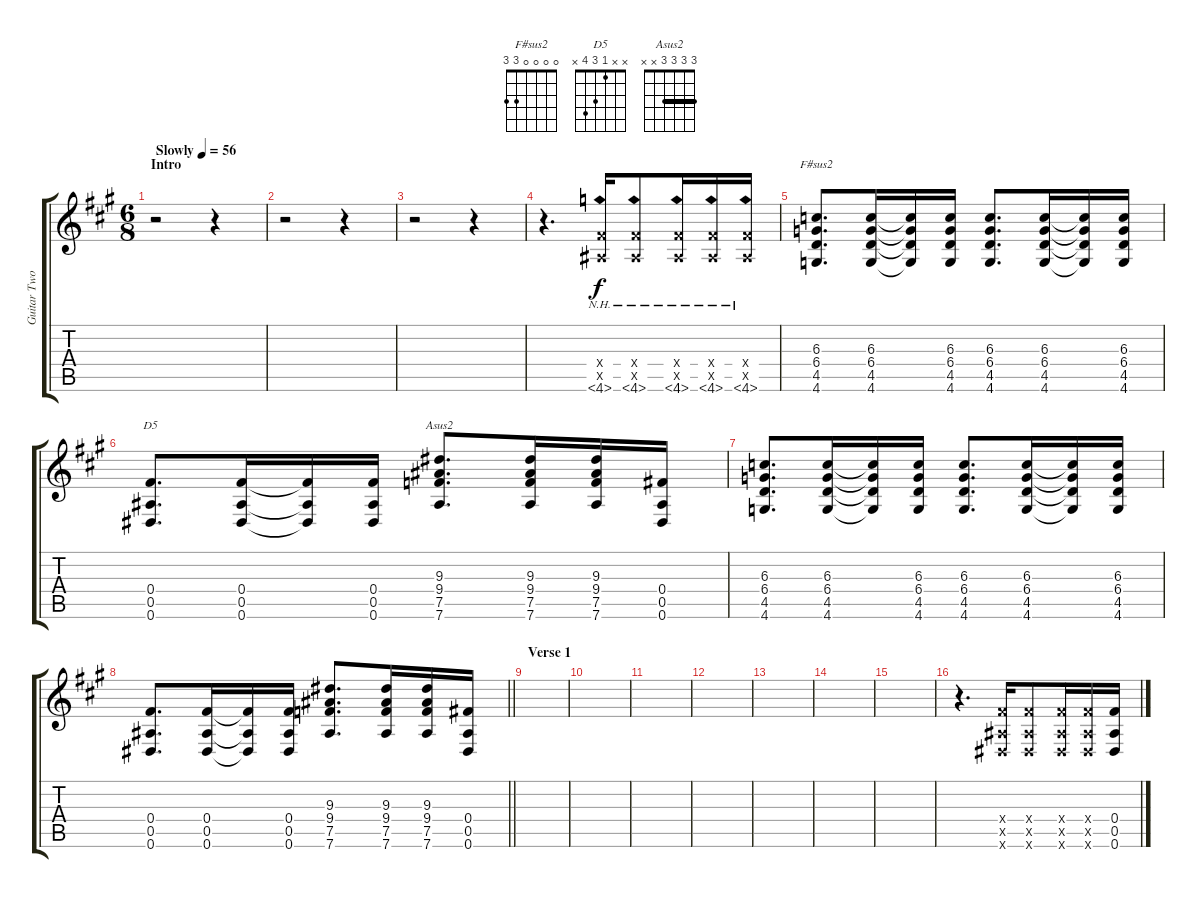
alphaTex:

\track ("Guitar Two" "Guitar Two") {instrument distortionguitar}
\staff {score tabs}
\tuning (Db4 Ab3 Db3 Gb3 Bb2 Eb2) {hide}
\chord ("F#sus2" 0 0 0 0 3 3)
\chord ("D5" x x 1 3 4 x)
\chord ("Asus2" 3 3 3 3 x x) {barre 3}
\ts (6 8)
\section ("" "Intro")
\tempo (56 "Slowly")
\clef g2
\ks a
r.2{dy f instrument distortionguitar} r.4 |
r.2 r.4 |
r.2 r.4 |
r.4{d} (0.4{x} 0.5{x} 4.6{nh}).16 (0.4{x} 0.5{x} 4.6{nh}).8 (0.4{x} 0.5{x} 4.6{nh}).16 (0.4{x} 0.5{x} 4.6{nh}).16 (0.4{x} 0.5{x} 4.6{nh}).16 |
(6.3 6.4 4.5 4.6).8{d ch "F#sus2"} (6.3 6.4 4.5 4.6).16 (6.3{t} 6.4{t} 4.5{t} 4.6{t}).16 (6.3 6.4 4.5 4.6).16 (6.3 6.4 4.5 4.6).8{d} (6.3 6.4 4.5 4.6).16 (6.3{t} 6.4{t} 4.5{t} 4.6{t}).16 (6.3 6.4 4.5 4.6).16 |
(0.4 0.5 0.6).8{d ch "D5"} (0.4 0.5 0.6).16 (0.4{t} 0.5{t} 0.6{t}).16 (0.4 0.5 0.6).16 (9.3 9.4 7.5 7.6).8{d ch "Asus2"} (9.3 9.4 7.5 7.6).16 (9.3 9.4 7.5 7.6).16 (0.4 0.5 0.6).16 |
(6.3 6.4 4.5 4.6).8{d} (6.3 6.4 4.5 4.6).16 (6.3{t} 6.4{t} 4.5{t} 4.6{t}).16 (6.3 6.4 4.5 4.6).16 (6.3 6.4 4.5 4.6).8{d} (6.3 6.4 4.5 4.6).16 (6.3{t} 6.4{t} 4.5{t} 4.6{t}).16 (6.3 6.4 4.5 4.6).16 |
\barLineRight lightlight
(0.4 0.5 0.6).8{d} (0.4 0.5 0.6).16 (0.4{t} 0.5{t} 0.6{t}).16 (0.4 0.5 0.6).16 (9.3 9.4 7.5 7.6).8{d} (9.3 9.4 7.5 7.6).16 (9.3 9.4 7.5 7.6).16 (0.4 0.5 0.6).16 |
\section ("" "Verse 1")
|
|
|
|
|
|
|
r.4{d} (0.4{x} 0.5{x} 0.6{x}).16 (0.4{x} 0.5{x} 0.6{x}).8 (0.4{x} 0.5{x} 0.6{x}).16 (0.4{x} 0.5{x} 0.6{x}).16 (0.4 0.5 0.6).16
